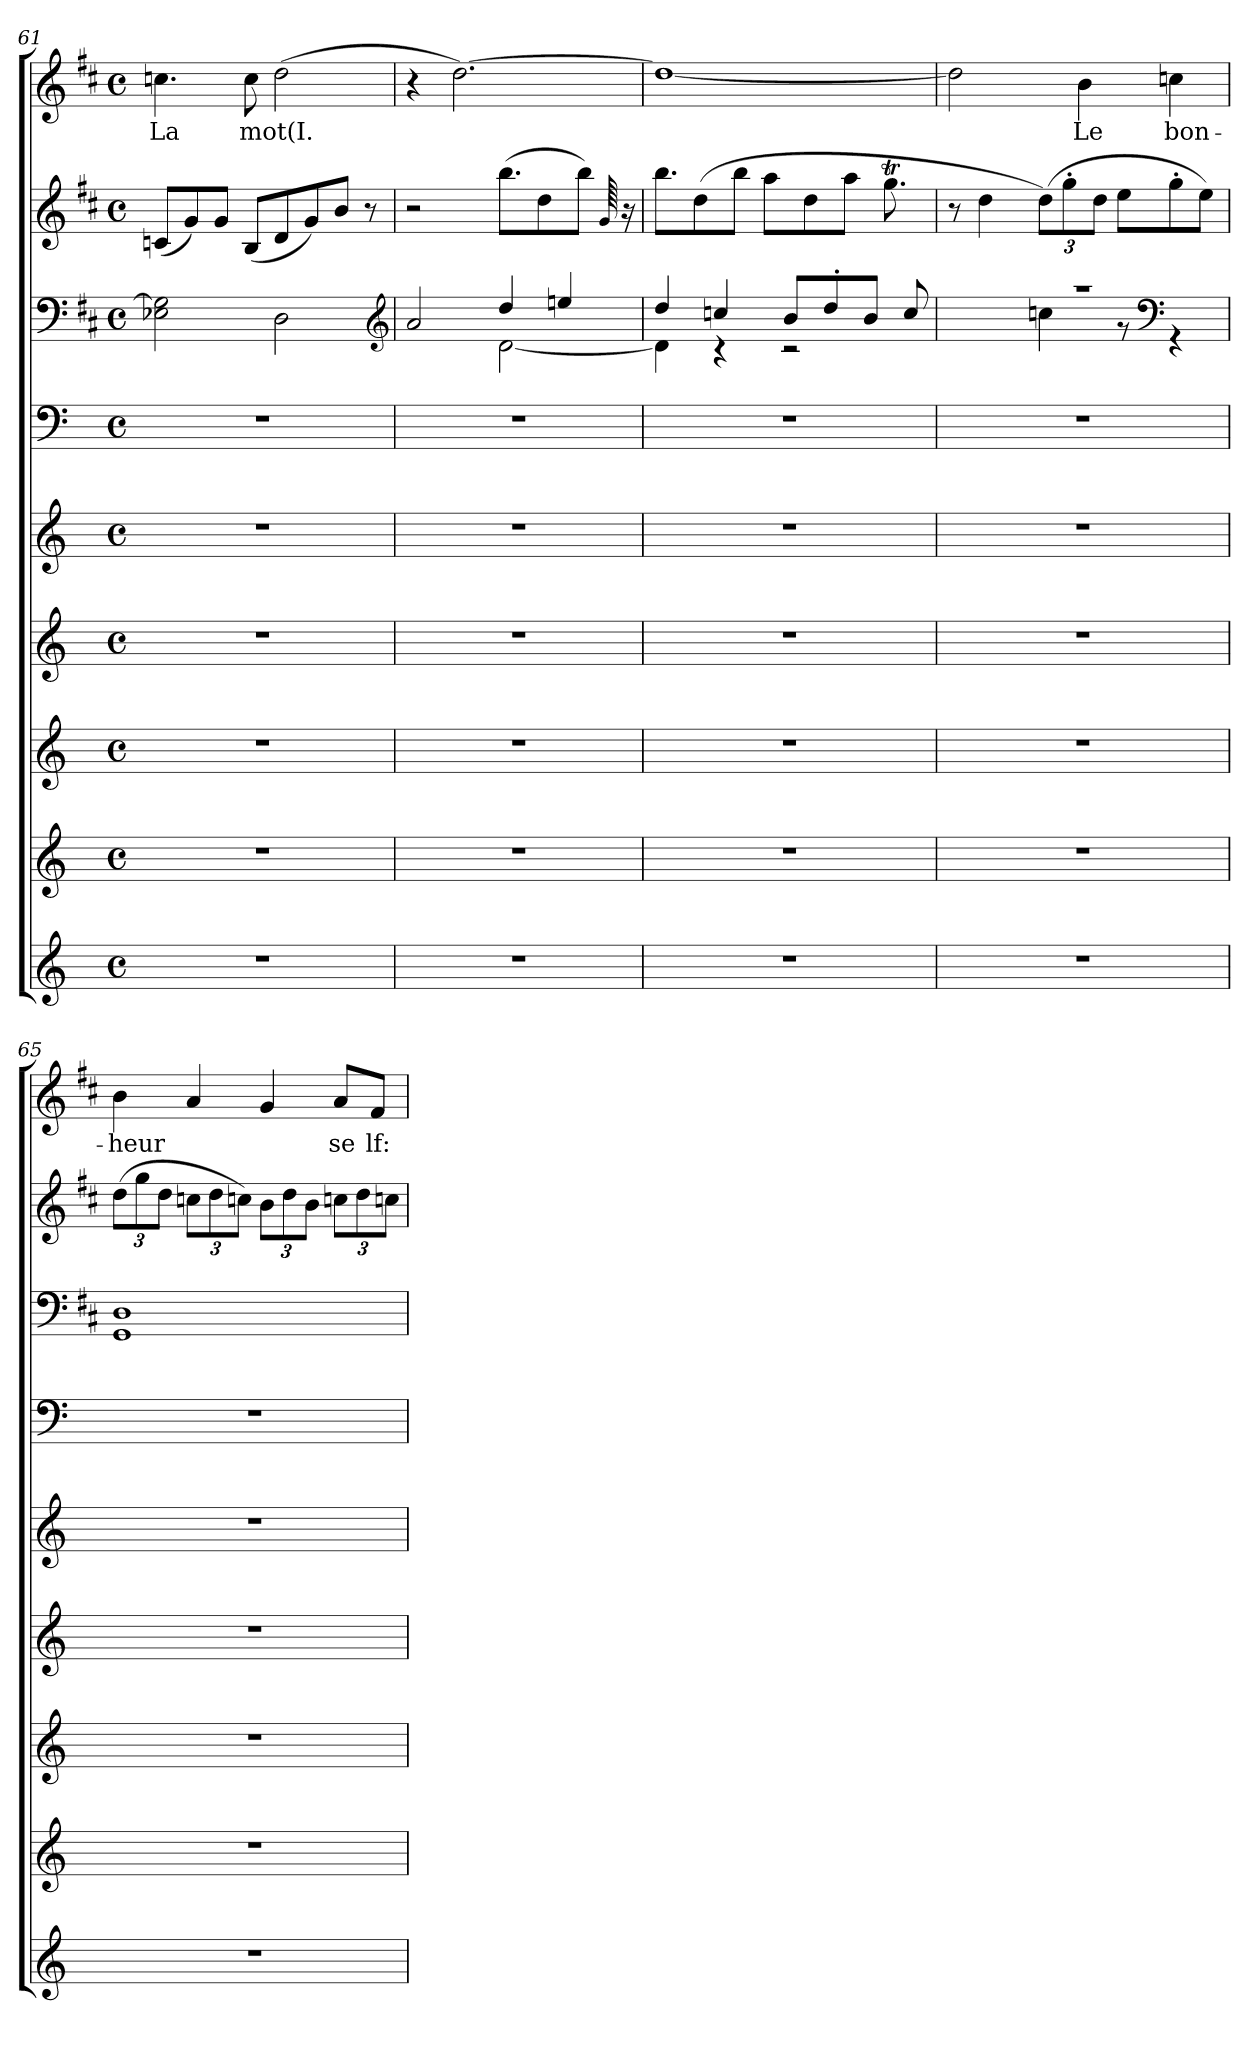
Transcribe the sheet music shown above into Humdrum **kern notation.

**kern	**kern	**kern	**kern	**kern	**kern	**kern	**kern	**kern	**text
*part9	*part8	*part7	*part6	*part5	*part4	*part3	*part2	*part1	*part1
*staff9	*staff8	*staff7	*staff6	*staff5	*staff4	*staff3	*staff2	*staff1	*staff1
*clefG2	*clefG2	*clefG2	*clefG2	*clefG2	*clefF4	*clefF4	*clefG2	*clefG2	*
*k[]	*k[]	*k[]	*k[]	*k[]	*k[]	*k[f#c#]	*k[f#c#]	*k[f#c#]	*
*C:	*C:	*C:	*C:	*C:	*C:	*D:	*D:	*D:	*
*M4/4	*M4/4	*M4/4	*M4/4	*M4/4	*M4/4	*M4/4	*M4/4	*M4/4	*
*met(c)	*met(c)	*met(c)	*met(c)	*met(c)	*met(c)	*met(c)	*met(c)	*met(c)	*
=61	=61	=61	=61	=61	=61	=61	=61	=61	=61
1r	1r	1r	1r	1r	1r	2E-X\ 2G]\	(8cn/L	4.cc\	La
.	.	.	.	.	.	.	8g/)	.	.
.	.	.	.	.	.	.	8g/J	.	.
.	.	.	.	.	.	.	(8B/L	8cc\	mot(I.
.	.	.	.	.	.	2D\	8d/	(2dd\	.
.	.	.	.	.	.	.	8g/)	.	.
.	.	.	.	.	.	.	8b/J	.	.
.	.	.	.	.	.	.	8r	.	.
*	*	*	*	*	*	*clefG2	*	*	*
=62	=62	=62	=62	=62	=62	=62	=62	=62	=62
*	*	*	*	*	*	*^	*	*	*
1r	1r	1r	1r	1r	1r	2a/	2ryy	2r	4r	.
.	.	.	.	.	.	.	.	.	[2.dd\)	.
.	.	.	.	.	.	4dd/	[2d\	(8.bb\L	.	.
.	.	.	.	.	.	.	.	8dd\	.	.
.	.	.	.	.	.	4een/	.	.	.	.
.	.	.	.	.	.	.	.	8bb\J)	.	.
.	.	.	.	.	.	.	.	128qqg/	.	.
.	.	.	.	.	.	.	.	16r	.	.
=63	=63	=63	=63	=63	=63	=63	=63	=63	=63	=63
1r	1r	1r	1r	1r	1r	4dd/	4d\]	(8.bb\L	1dd/_	.
.	.	.	.	.	.	.	.	(8dd\	.	.
.	.	.	.	.	.	4cc/	4r	.	.	.
.	.	.	.	.	.	.	.	8bb\J	.	.
.	.	.	.	.	.	.	.	8aa\L	.	.
.	.	.	.	.	.	8b/L	2r	.	.	.
.	.	.	.	.	.	.	.	8dd\	.	.
.	.	.	.	.	.	8dd'/	.	.	.	.
.	.	.	.	.	.	.	.	8aa\J	.	.
.	.	.	.	.	.	8b/J	.	.	.	.
.	.	.	.	.	.	.	.	8.ggT\	.	.
.	.	.	.	.	.	8cc/	.	.	.	.
!!LO:PB:g=z
=64	=64	=64	=64	=64	=64	=64	=64	=64	=64	=64
1r	1r	1r	1r	1r	1r	1r	4ryy	8r	2dd\]	.
.	.	.	.	.	.	.	.	4dd\	.	.
.	.	.	.	.	.	.	8ryy	.	.	.
.	.	.	.	.	.	.	4cc\	(12dd\L)	.	.
.	.	.	.	.	.	.	.	12gg'\	.	.
.	.	.	.	.	.	.	.	.	4b\	Le
.	.	.	.	.	.	.	.	12dd\J	.	.
.	.	.	.	.	.	.	8r	8ee\L	.	.
*	*	*	*	*	*	*clefF4	*	*	*	*
.	.	.	.	.	.	.	4r	8gg'\	4cc\	bon-
.	.	.	.	.	.	.	.	8ee\J)	.	.
*	*	*	*	*	*	*v	*v	*	*	*
=65	=65	=65	=65	=65	=65	=65	=65	=65	=65
1r	1r	1r	1r	1r	1r	1GG/ 1D/	(12dd\L	4b\	heur
.	.	.	.	.	.	.	12gg\	.	.
.	.	.	.	.	.	.	12dd\J	.	.
.	.	.	.	.	.	.	12ccn\L	4a/	.
.	.	.	.	.	.	.	12dd\	.	.
.	.	.	.	.	.	.	12ccn\J)	.	.
.	.	.	.	.	.	.	12b\L	4g/	.
.	.	.	.	.	.	.	12dd\	.	.
.	.	.	.	.	.	.	12b\J	.	.
.	.	.	.	.	.	.	12ccn\L	8a/L	se
.	.	.	.	.	.	.	12dd\	.	.
.	.	.	.	.	.	.	.	8f#/J	lf:-
.	.	.	.	.	.	.	12ccn\J	.	.
=	=	=	=	=	=	=	=	=	=
*-	*-	*-	*-	*-	*-	*-	*-	*-	*-
